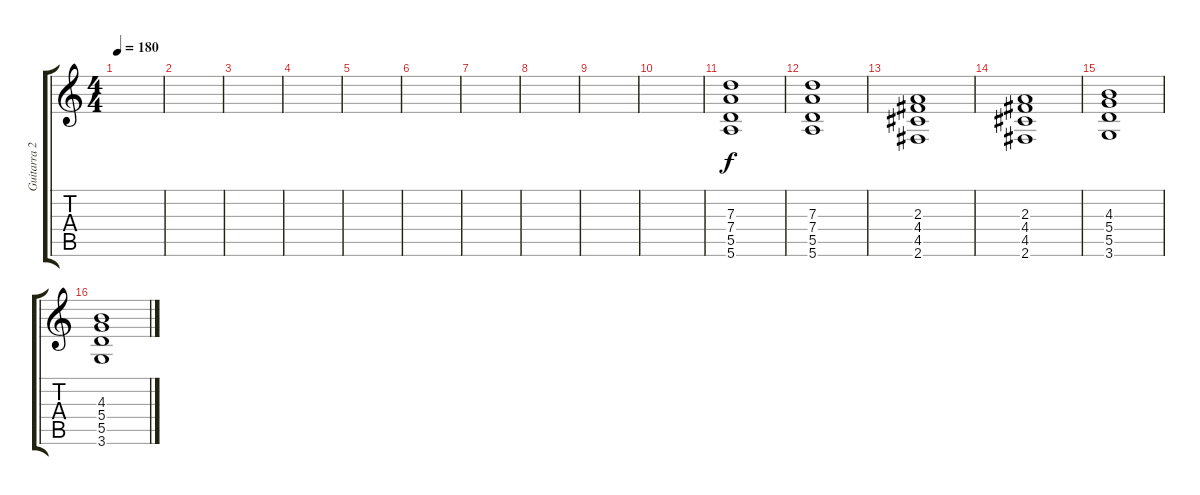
\track ("Guitarra 2" "Guitarra 2") {instrument overdrivenguitar}
\staff {score tabs}
\tuning (E4 B3 G3 D3 A2 E2) {hide}
\ts (4 4)
\tempo 180
\clef g2
\ks c
|
|
|
|
|
|
|
|
|
|
(7.3 7.4 5.5 5.6).1 |
(7.3 7.4 5.5 5.6).1 |
(2.3 4.4 4.5 2.6).1 |
(2.3 4.4 4.5 2.6).1 |
(4.3 5.4 5.5 3.6).1 |
(4.3 5.4 5.5 3.6).1
